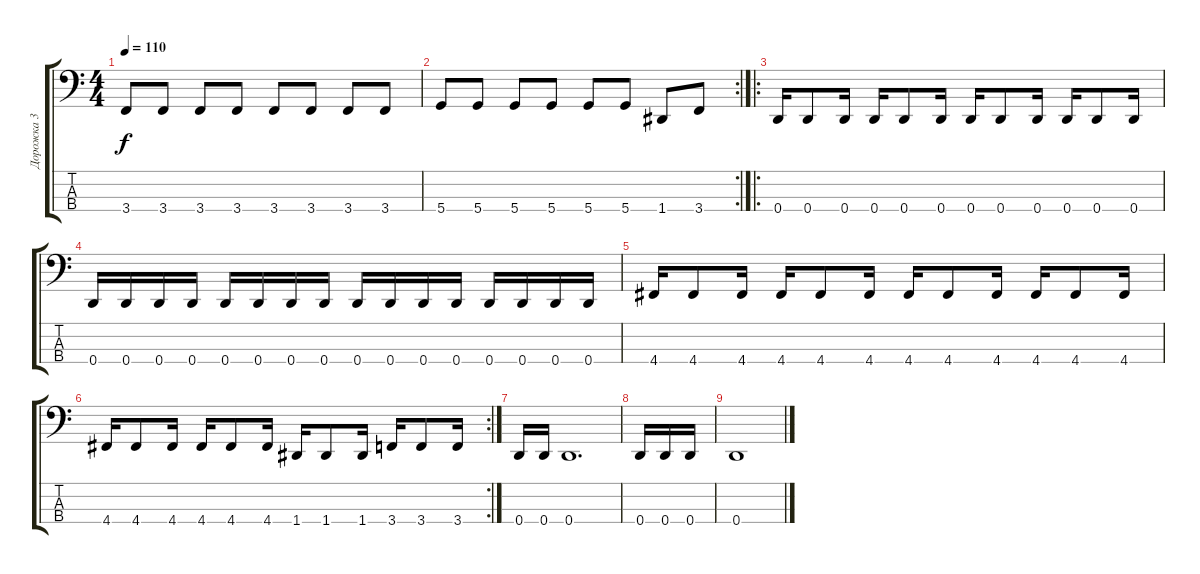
\track ("Дорожка 3" "Дорожка 3") {instrument acousticguitarsteel}
\staff {score tabs}
\tuning (G3 D3 A2 D1) {hide}
\ts (4 4)
\tempo 110
\clef f4
\ks c
3.4.8{dy f} 3.4.8 3.4.8 3.4.8 3.4.8 3.4.8 3.4.8 3.4.8 |
\rc 2
5.4.8 5.4.8 5.4.8 5.4.8 5.4.8 5.4.8 1.4.8 3.4.8 |
\ro
0.4.16 0.4.8 0.4.16 0.4.16 0.4.8 0.4.16 0.4.16 0.4.8 0.4.16 0.4.16 0.4.8 0.4.16 |
0.4.16 0.4.16 0.4.16 0.4.16 0.4.16 0.4.16 0.4.16 0.4.16 0.4.16 0.4.16 0.4.16 0.4.16 0.4.16 0.4.16 0.4.16 0.4.16 |
4.4.16 4.4.8 4.4.16 4.4.16 4.4.8 4.4.16 4.4.16 4.4.8 4.4.16 4.4.16 4.4.8 4.4.16 |
\rc 2
4.4.16 4.4.8 4.4.16 4.4.16 4.4.8 4.4.16 1.4.16 1.4.8 1.4.16 3.4.16 3.4.8 3.4.16 |
0.4.16 0.4.16 0.4.1{d} |
0.4.16 0.4.16 0.4.16 |
0.4.1
